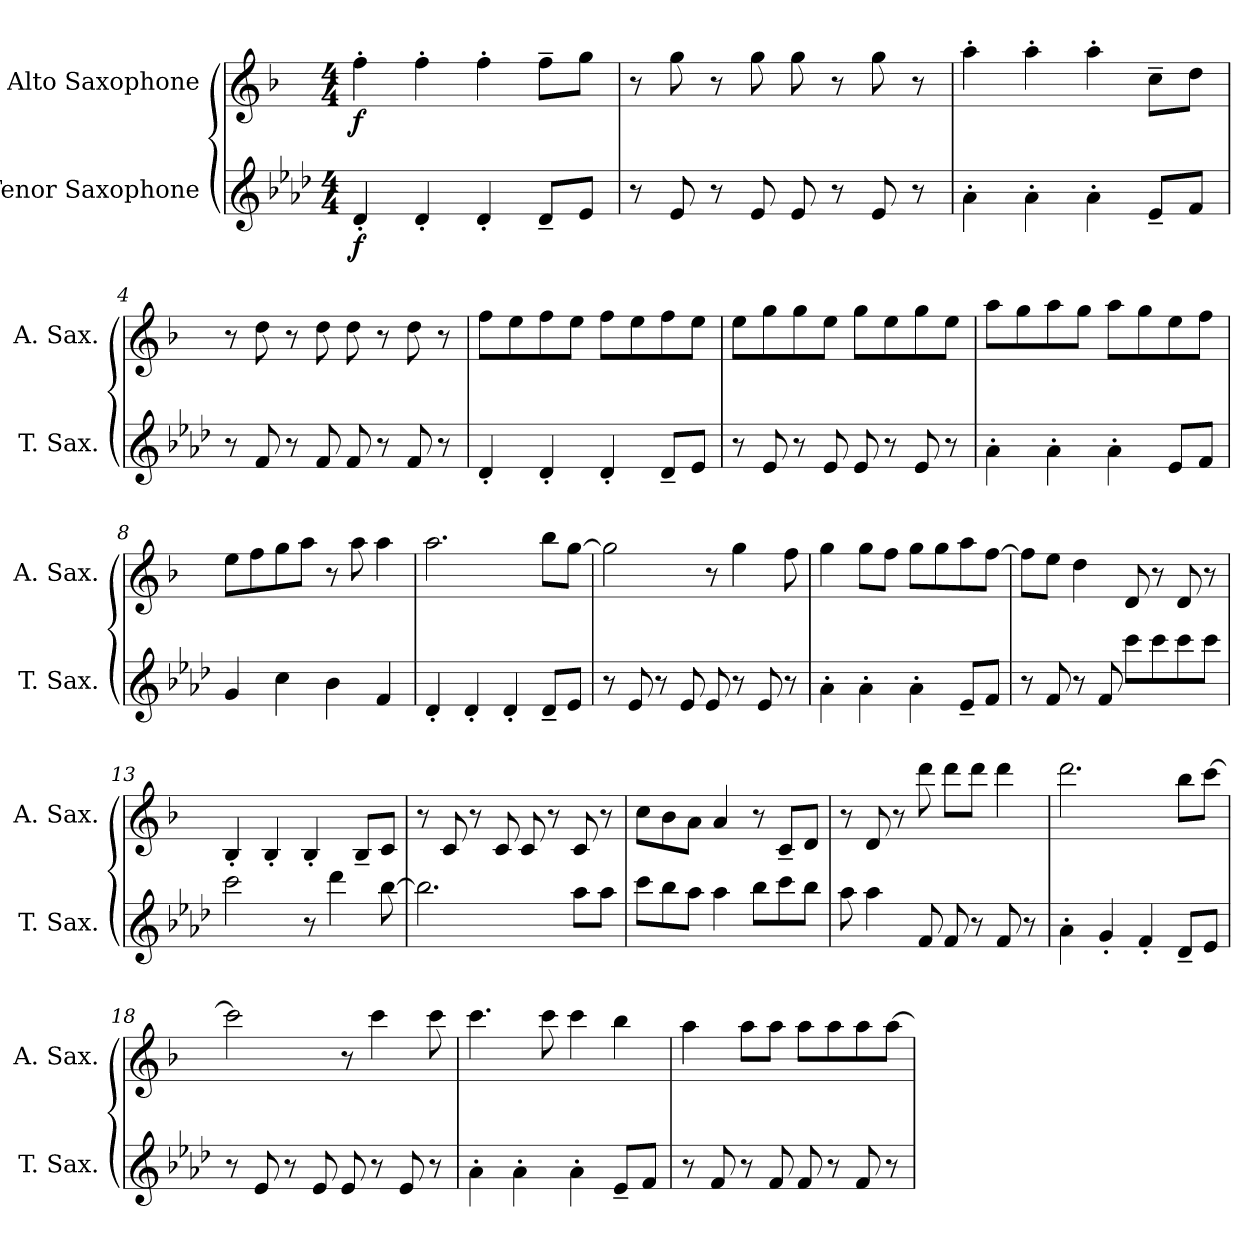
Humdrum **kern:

**kern	**dynam	**kern	**dynam
*part2	*part2	*part1	*part1
*staff2	*staff2	*staff1	*staff1
*I"Tenor Saxophone	*	*I"Alto Saxophone	*
*I'T. Sax.	*	*I'A. Sax.	*
*clefG2	*	*clefG2	*
*ITrd8c14	*	*ITrd5c9	*
*k[b-e-a-d-]	*	*k[b-e-a-d-]	*
*M4/4	*	*M4/4	*
*MM135	*	*MM135	*
=1	=1	=1	=1
!	!LO:DY:b	!	!LO:DY:b
4D-'/	f	4a-'\	f
4D-'/	.	4a-'\	.
4D-'/	.	4a-'\	.
8D-~/L	.	8a-~\L	.
8E-/J	.	8b-\J	.
=2	=2	=2	=2
8r	.	8r	.
8E-/	.	8b-\	.
8r	.	8r	.
8E-/	.	8b-\	.
8E-/	.	8b-\	.
8r	.	8r	.
8E-/	.	8b-\	.
8r	.	8r	.
=3	=3	=3	=3
4A-'\	.	4cc'\	.
4A-'\	.	4cc'\	.
4A-'\	.	4cc'\	.
8E-~/L	.	8e-~\L	.
8F/J	.	8f\J	.
=4	=4	=4	=4
8r	.	8r	.
8F/	.	8f\	.
8r	.	8r	.
8F/	.	8f\	.
8F/	.	8f\	.
8r	.	8r	.
8F/	.	8f\	.
8r	.	8r	.
!!LO:LB:g=z
=5	=5	=5	=5
4D-'/	.	8a-\L	.
.	.	8g\	.
4D-'/	.	8a-\	.
.	.	8g\J	.
4D-'/	.	8a-\L	.
.	.	8g\	.
8D-~/L	.	8a-\	.
8E-/J	.	8g\J	.
=6	=6	=6	=6
8r	.	8g\L	.
8E-/	.	8b-\	.
8r	.	8b-\	.
8E-/	.	8g\J	.
8E-/	.	8b-\L	.
8r	.	8g\	.
8E-/	.	8b-\	.
8r	.	8g\J	.
=7	=7	=7	=7
4A-'\	.	8cc\L	.
.	.	8b-\	.
4A-'\	.	8cc\	.
.	.	8b-\J	.
4A-'\	.	8cc\L	.
.	.	8b-\	.
8E-/L	.	8g\	.
8F/J	.	8a-\J	.
=8	=8	=8	=8
4G/	.	8g\L	.
.	.	8a-\	.
4c\	.	8b-\	.
.	.	8cc\J	.
4B-\	.	8r	.
.	.	8cc\	.
4F/	.	4cc\	.
=9	=9	=9	=9
4D-'/	.	2.cc\	.
4D-'/	.	.	.
4D-'/	.	.	.
8D-~/L	.	8dd-\L	.
8E-/J	.	[8b-\J	.
!!LO:LB:g=z
=10	=10	=10	=10
8r	.	2b-\]	.
8E-/	.	.	.
8r	.	.	.
8E-/	.	.	.
8E-/	.	8r	.
8r	.	4b-\	.
8E-/	.	.	.
8r	.	8a-\	.
=11	=11	=11	=11
4A-'\	.	4b-\	.
4A-'\	.	8b-\L	.
.	.	8a-\J	.
4A-'\	.	8b-\L	.
.	.	8b-\	.
8E-~/L	.	8cc\	.
8F/J	.	[8a-\J	.
=12	=12	=12	=12
8r	.	8a-\L]	.
8F/	.	8g\J	.
8r	.	4f\	.
8F/	.	.	.
8cc\L	.	8F/	.
8cc\	.	8r	.
8cc\	.	8F/	.
8cc\J	.	8r	.
=13	=13	=13	=13
2cc\	.	4D-'/	.
.	.	4D-'/	.
8r	.	4D-'/	.
4dd-\	.	.	.
.	.	8D-~/L	.
[8b-\	.	8E-/J	.
!!LO:LB:g=z
=14	=14	=14	=14
2.b-\]	.	8r	.
.	.	8E-/	.
.	.	8r	.
.	.	8E-/	.
.	.	8E-/	.
.	.	8r	.
8a-\L	.	8E-/	.
8a-\J	.	8r	.
=15	=15	=15	=15
8cc\L	.	8e-\L	.
8b-\	.	8d-\	.
8a-\J	.	8c\J	.
4a-\	.	4c/	.
8b-\L	.	8r	.
8cc\	.	8E-~/L	.
8b-\J	.	8F/J	.
=16	=16	=16	=16
8a-\	.	8r	.
4a-\	.	8F/	.
.	.	8r	.
8F/	.	8ff\	.
8F/	.	8ff\L	.
8r	.	8ff\J	.
8F/	.	4ff\	.
8r	.	.	.
=17	=17	=17	=17
4A-'\	.	2.ff\	.
4G'/	.	.	.
4F'/	.	.	.
8D-~/L	.	8dd-\L	.
8E-/J	.	[8ee-\J	.
!!LO:LB:g=z
=18	=18	=18	=18
8r	.	2ee-\]	.
8E-/	.	.	.
8r	.	.	.
8E-/	.	.	.
8E-/	.	8r	.
8r	.	4ee-\	.
8E-/	.	.	.
8r	.	8ee-\	.
=19	=19	=19	=19
4A-'\	.	4.ee-\	.
4A-'\	.	.	.
.	.	8ee-\	.
4A-'\	.	4ee-\	.
8E-~/L	.	4dd-\	.
8F/J	.	.	.
=20	=20	=20	=20
8r	.	4cc\	.
8F/	.	.	.
8r	.	8cc\L	.
8F/	.	8cc\J	.
8F/	.	8cc\L	.
8r	.	8cc\	.
8F/	.	8cc\	.
8r	.	[8cc\J	.
=	=	=	=
*-	*-	*-	*-
